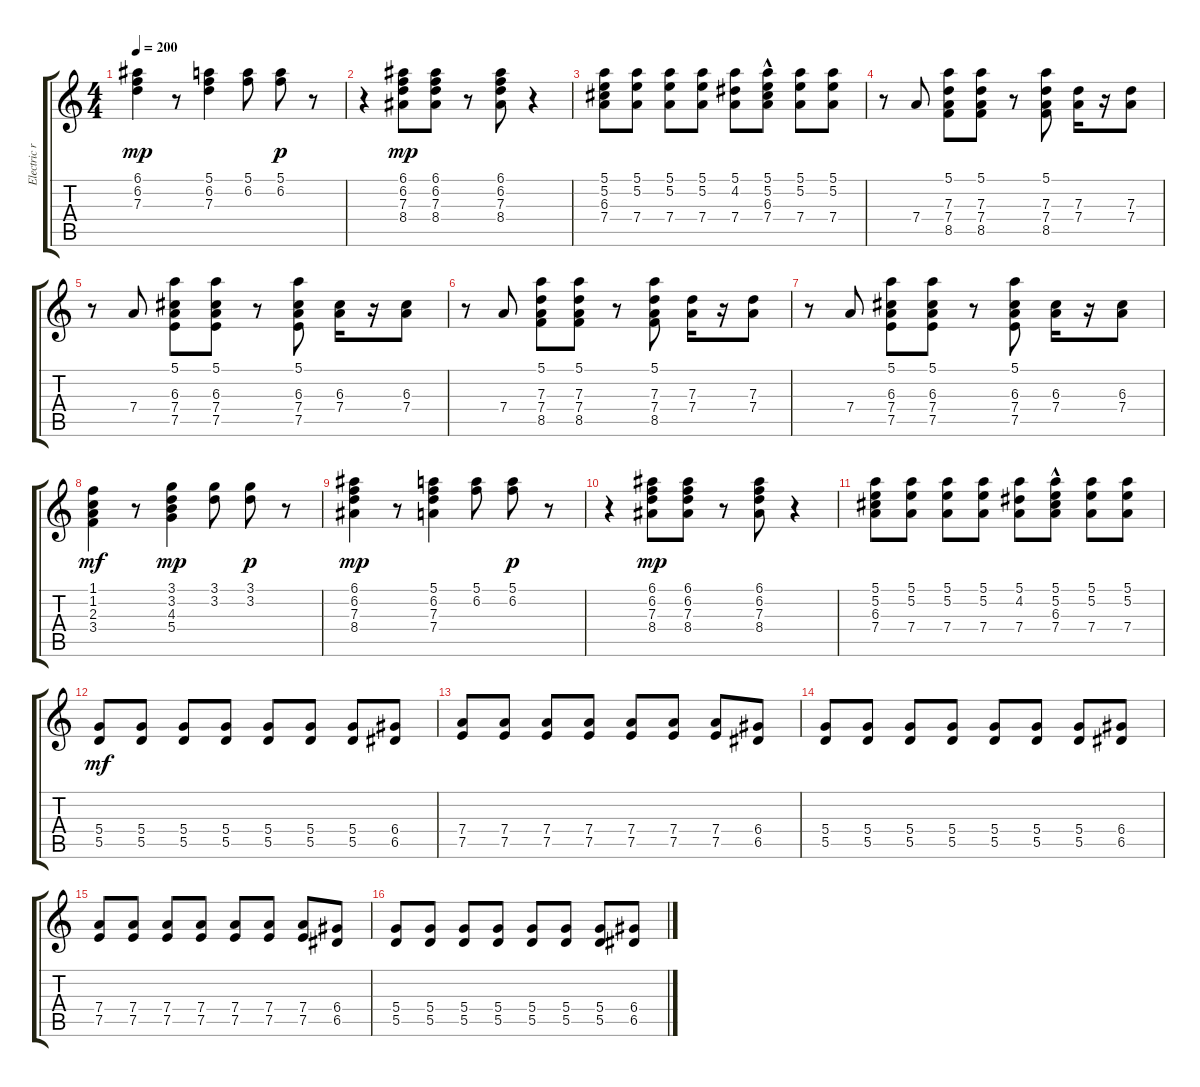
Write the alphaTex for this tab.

\track ("Electric rhythm" "Electric r") {instrument electricguitarclean}
\staff {score tabs}
\tuning (E4 B3 G3 D3 A2 E2) {hide}
\ts (4 4)
\tempo 200
\clef g2
\ks c
(6.1 6.2 7.3).4{dy mp} r.8 (5.1 6.2 7.3).4 (5.1 6.2).8 (5.1 6.2).8{dy p} r.8 |
r.4 (6.1 6.2 7.3 8.4).8{dy mp} (6.1 6.2 7.3 8.4).8 r.8 (6.1 6.2 7.3 8.4).8 r.4 |
(5.1 5.2 6.3 7.4).8 (5.1 5.2 7.4).8 (5.1 5.2 7.4).8 (5.1 5.2 7.4).8 (5.1 4.2 7.4).8 (5.1 5.2 6.3{hac} 7.4).8 (5.1 5.2 7.4).8 (5.1 5.2 7.4).8 |
r.8 7.4.8 (5.1 7.3 7.4 8.5).8 (5.1 7.3 7.4 8.5).8 r.8 (5.1 7.3 7.4 8.5).8 (7.3 7.4).16 r.16 (7.3 7.4).8 |
r.8 7.4.8 (5.1 6.3 7.4 7.5).8 (5.1 6.3 7.4 7.5).8 r.8 (5.1 6.3 7.4 7.5).8 (6.3 7.4).16 r.16 (6.3 7.4).8 |
r.8 7.4.8 (5.1 7.3 7.4 8.5).8 (5.1 7.3 7.4 8.5).8 r.8 (5.1 7.3 7.4 8.5).8 (7.3 7.4).16 r.16 (7.3 7.4).8 |
r.8 7.4.8 (5.1 6.3 7.4 7.5).8 (5.1 6.3 7.4 7.5).8 r.8 (5.1 6.3 7.4 7.5).8 (6.3 7.4).16 r.16 (6.3 7.4).8 |
(1.1 1.2 2.3 3.4).4{dy mf} r.8 (3.1 3.2 4.3 5.4).4{dy mp} (3.1 3.2).8 (3.1 3.2).8{dy p} r.8 |
(6.1 6.2 7.3 8.4).4{dy mp} r.8 (5.1 6.2 7.3 7.4).4 (5.1 6.2).8 (5.1 6.2).8{dy p} r.8 |
r.4 (6.1 6.2 7.3 8.4).8{dy mp} (6.1 6.2 7.3 8.4).8 r.8 (6.1 6.2 7.3 8.4).8 r.4 |
(5.1 5.2 6.3 7.4).8 (5.1 5.2 7.4).8 (5.1 5.2 7.4).8 (5.1 5.2 7.4).8 (5.1 4.2 7.4).8 (5.1 5.2 6.3{hac} 7.4).8 (5.1 5.2 7.4).8 (5.1 5.2 7.4).8 |
(5.4 5.5).8{dy mf} (5.4 5.5).8 (5.4 5.5).8 (5.4 5.5).8 (5.4 5.5).8 (5.4 5.5).8 (5.4 5.5).8 (6.4 6.5).8 |
(7.4 7.5).8 (7.4 7.5).8 (7.4 7.5).8 (7.4 7.5).8 (7.4 7.5).8 (7.4 7.5).8 (7.4 7.5).8 (6.4 6.5).8 |
(5.4 5.5).8 (5.4 5.5).8 (5.4 5.5).8 (5.4 5.5).8 (5.4 5.5).8 (5.4 5.5).8 (5.4 5.5).8 (6.4 6.5).8 |
(7.4 7.5).8 (7.4 7.5).8 (7.4 7.5).8 (7.4 7.5).8 (7.4 7.5).8 (7.4 7.5).8 (7.4 7.5).8 (6.4 6.5).8 |
(5.4 5.5).8 (5.4 5.5).8 (5.4 5.5).8 (5.4 5.5).8 (5.4 5.5).8 (5.4 5.5).8 (5.4 5.5).8 (6.4 6.5).8
